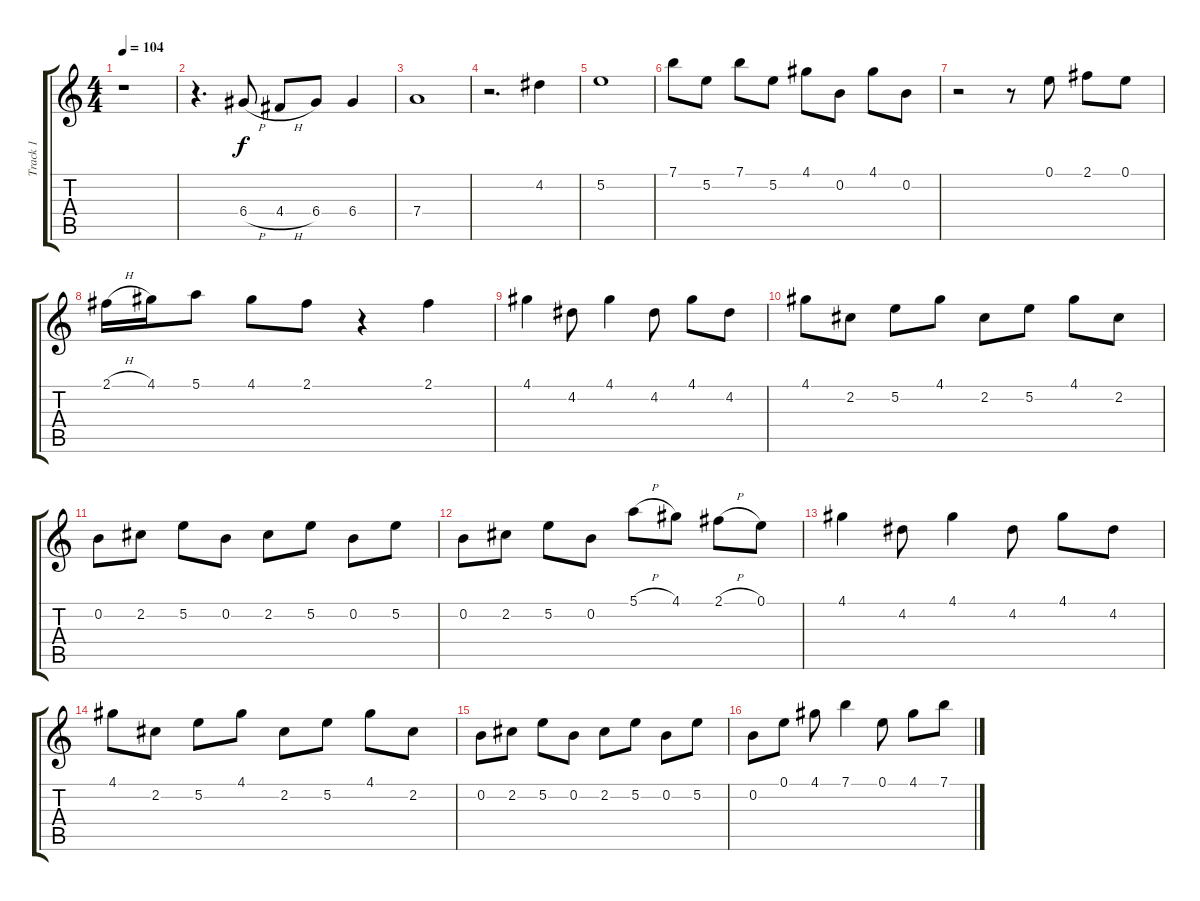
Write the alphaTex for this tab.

\track ("Track 1" "Track 1") {instrument acousticguitarsteel}
\staff {score tabs}
\tuning (E4 B3 G3 D3 A2 E2) {hide}
\ts (4 4)
\tempo 104
\clef g2
\ks c
r.1{dy f} |
r.4{d} 6.4{h}.8 4.4{h}.8 6.4.8 6.4.4 |
7.4.1 |
r.2{d} 4.2.4 |
5.2.1 |
7.1.8 5.2.8 7.1.8 5.2.8 4.1.8 0.2.8 4.1.8 0.2.8 |
r.2 r.8 0.1.8 2.1.8 0.1.8 |
2.1{h}.16 4.1.16 5.1.8 4.1.8 2.1.8 r.4 2.1.4 |
4.1.4 4.2.8 4.1.4 4.2.8 4.1.8 4.2.8 |
4.1.8 2.2.8 5.2.8 4.1.8 2.2.8 5.2.8 4.1.8 2.2.8 |
0.2.8 2.2.8 5.2.8 0.2.8 2.2.8 5.2.8 0.2.8 5.2.8 |
0.2.8 2.2.8 5.2.8 0.2.8 5.1{h}.8 4.1.8 2.1{h}.8 0.1.8 |
4.1.4 4.2.8 4.1.4 4.2.8 4.1.8 4.2.8 |
4.1.8 2.2.8 5.2.8 4.1.8 2.2.8 5.2.8 4.1.8 2.2.8 |
0.2.8 2.2.8 5.2.8 0.2.8 2.2.8 5.2.8 0.2.8 5.2.8 |
0.2.8 0.1.8 4.1.8 7.1.4 0.1.8 4.1.8 7.1{h}.8
